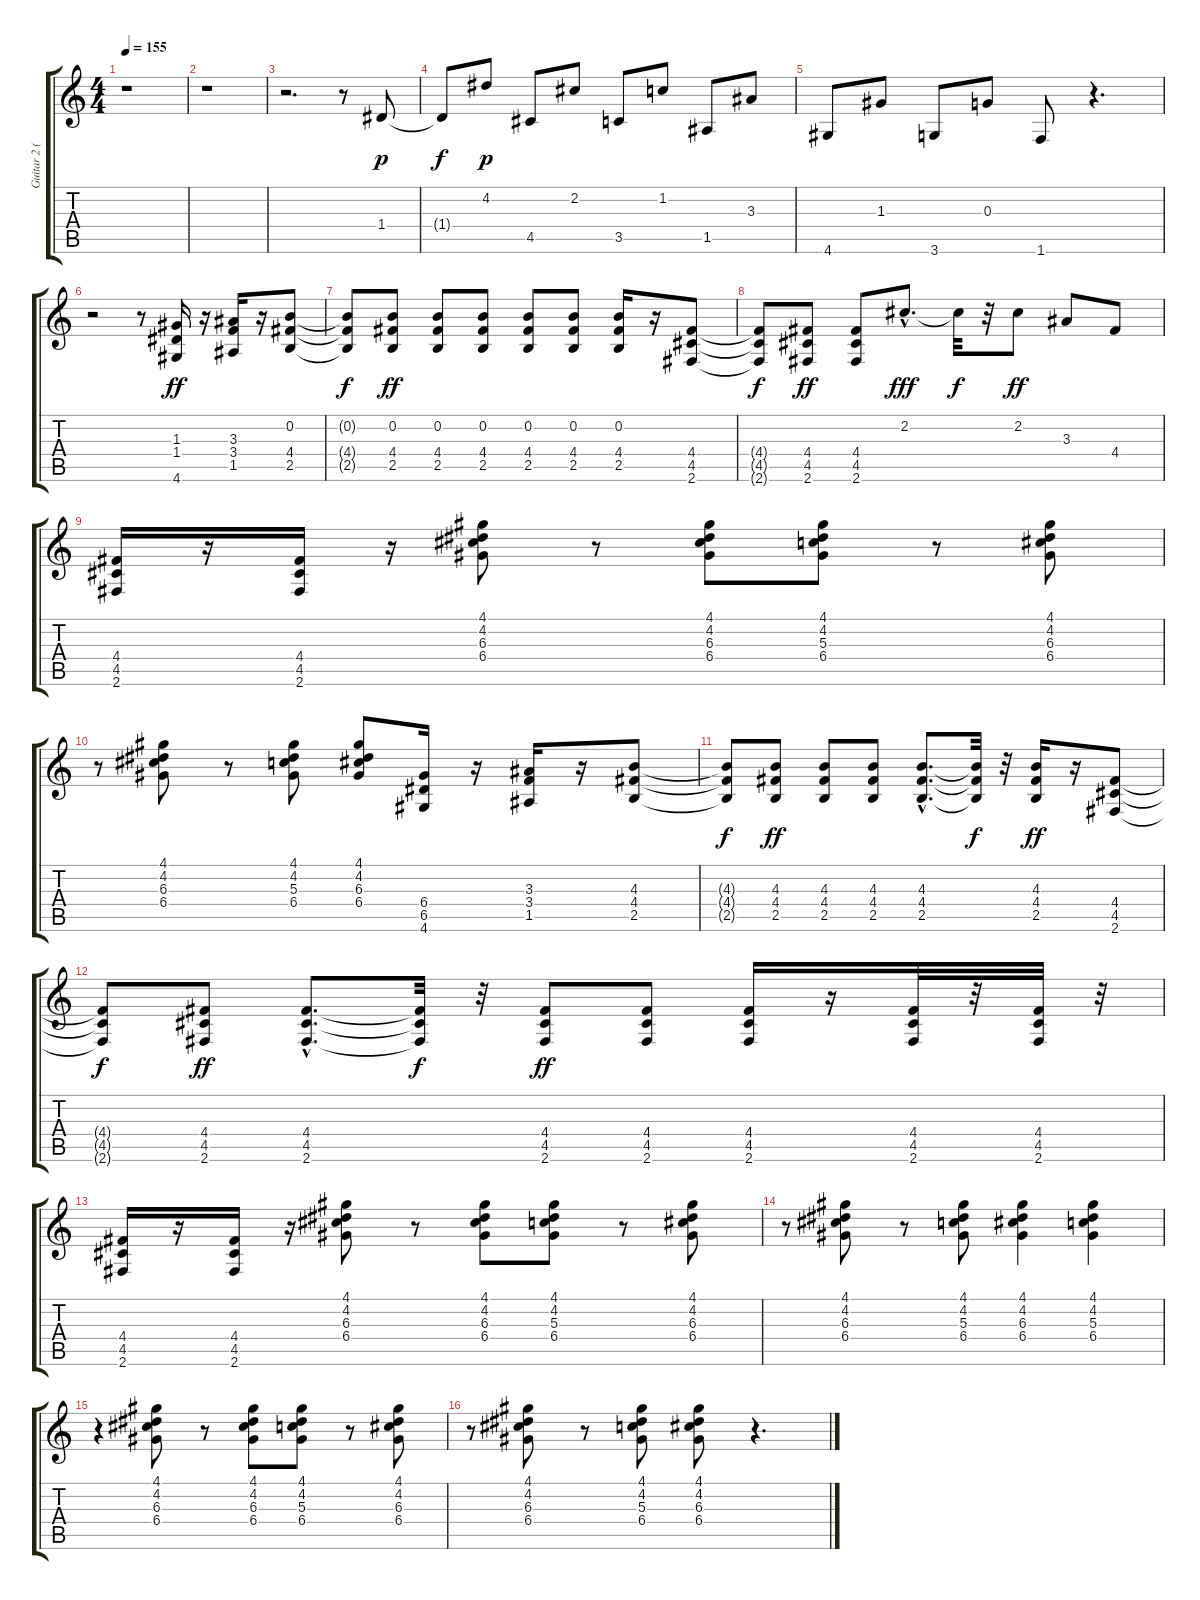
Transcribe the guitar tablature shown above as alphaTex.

\track ("Guitar 2 (EFX)" "Guitar 2 (") {instrument distortionguitar}
\staff {score tabs}
\tuning (E4 B3 G3 D3 A2 E2) {hide}
\ts (4 4)
\tempo 155
\clef g2
\ks c
r.1{dy ff} |
r.1 |
r.2{d} r.8 1.4.8{dy p} |
1.4{t}.8{dy f} 4.2.8{dy p} 4.5.8 2.2.8 3.5.8 1.2.8 1.5.8 3.3.8 |
4.6.8 1.3.8 3.6.8 0.3.8 1.6.8 r.4{d} |
r.2 r.8 (1.3 1.4 4.6).16{dy ff} r.16 (3.3 3.4 1.5).16 r.16 (0.2 4.4 2.5).8 |
(0.2{t} 4.4{t} 2.5{t}).8{dy f} (0.2 4.4 2.5).8{dy ff} (0.2 4.4 2.5).8 (0.2 4.4 2.5).8 (0.2 4.4 2.5).8 (0.2 4.4 2.5).8 (0.2 4.4 2.5).16 r.16 (4.4 4.5 2.6).8 |
(4.4{t} 4.5{t} 2.6{t}).8{dy f} (4.4 4.5 2.6).8{dy ff} (4.4 4.5 2.6).8 2.2{hac}.8{d dy fff} 2.2{t}.32{dy f} r.32 2.2.8{dy ff} 3.3.8 4.4.8 |
(4.4 4.5 2.6).16 r.16 (4.4 4.5 2.6).16 r.16 (4.1 4.2 6.3 6.4).8 r.8 (4.1 4.2 6.3 6.4).8 (4.1 4.2 5.3 6.4).8 r.8 (4.1 4.2 6.3 6.4).8 |
r.8 (4.1 4.2 6.3 6.4).8 r.8 (4.1 4.2 5.3 6.4).8 (4.1 4.2 6.3 6.4).8 (6.4 6.5 4.6).16 r.16 (3.3 3.4 1.5).16 r.16 (4.3 4.4 2.5).8 |
(4.3{t} 4.4{t} 2.5{t}).8{dy f} (4.3 4.4 2.5).8{dy ff} (4.3 4.4 2.5).8 (4.3 4.4 2.5).8 (4.3{hac} 4.4{hac} 2.5{hac}).8{d} (4.3{t} 4.4{t} 2.5{t}).32{dy f} r.32 (4.3 4.4 2.5).16{dy ff} r.16 (4.4 4.5 2.6).8 |
(4.4{t} 4.5{t} 2.6{t}).8{dy f} (4.4 4.5 2.6).8{dy ff} (4.4{hac} 4.5{hac} 2.6{hac}).8{d} (4.4{t} 4.5{t} 2.6{t}).32{dy f} r.32 (4.4 4.5 2.6).8{dy ff} (4.4 4.5 2.6).8 (4.4 4.5 2.6).16 r.16 (4.4 4.5 2.6).32 r.32 (4.4 4.5 2.6).32 r.32 |
(4.4 4.5 2.6).16 r.16 (4.4 4.5 2.6).16 r.16 (4.1 4.2 6.3 6.4).8 r.8 (4.1 4.2 6.3 6.4).8 (4.1 4.2 5.3 6.4).8 r.8 (4.1 4.2 6.3 6.4).8 |
r.8 (4.1 4.2 6.3 6.4).8 r.8 (4.1 4.2 5.3 6.4).8 (4.1 4.2 6.3 6.4).4 (4.1 4.2 5.3 6.4).4 |
r.4 (4.1 4.2 6.3 6.4).8 r.8 (4.1 4.2 6.3 6.4).8 (4.1 4.2 5.3 6.4).8 r.8 (4.1 4.2 6.3 6.4).8 |
r.8 (4.1 4.2 6.3 6.4).8 r.8 (4.1 4.2 5.3 6.4).8 (4.1 4.2 6.3 6.4).8 r.4{d}
